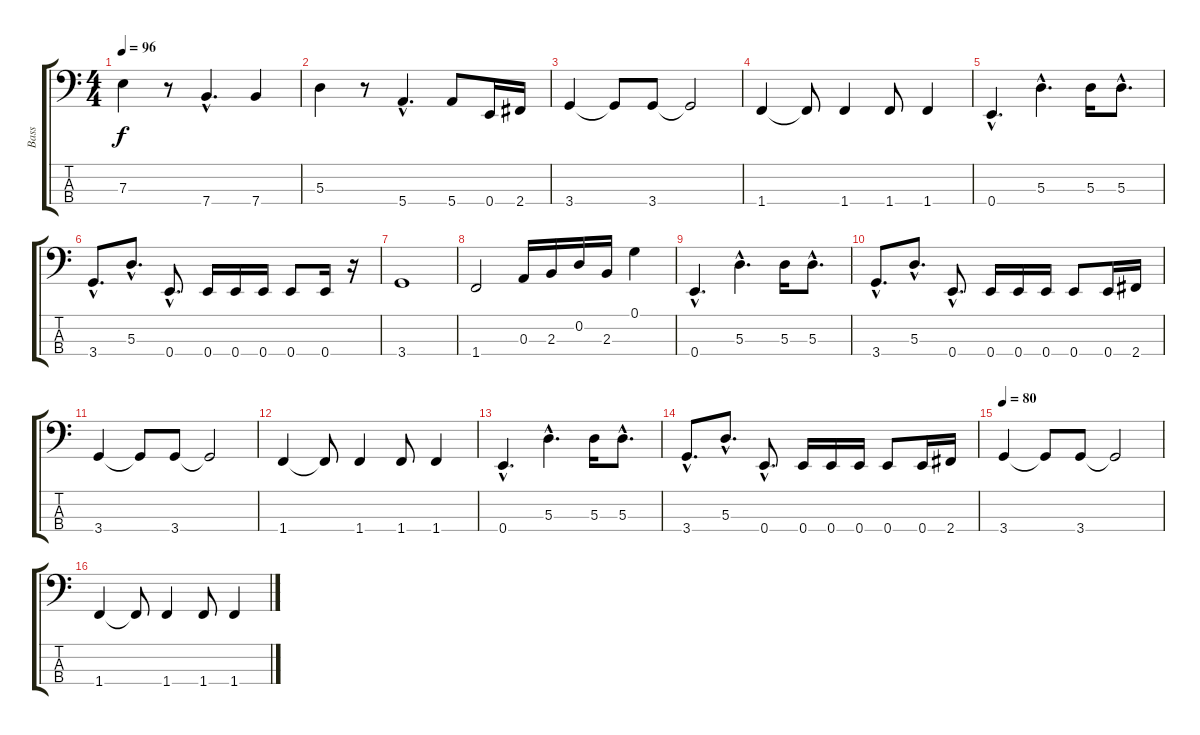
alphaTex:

\track ("Bass" "Bass") {instrument electricbassfinger}
\staff {score tabs}
\tuning (G2 D2 A1 E1) {hide}
\ts (4 4)
\tempo 96
\clef f4
\ks c
7.3.4{dy f} r.8 7.4{hac}.4{d} 7.4.4 |
5.3.4 r.8 5.4{hac}.4{d} 5.4.8 0.4.16 2.4.16 |
3.4.4 3.4{t}.8 3.4.8 3.4{t}.2 |
1.4.4 1.4{t}.8 1.4.4 1.4.8 1.4.4 |
0.4{hac}.4{d} 5.3{hac}.4{d} 5.3.16 5.3{hac}.8{d} |
3.4{hac}.8{d} 5.3{hac}.8{d} 0.4{hac}.8{d} 0.4.16 0.4.16 0.4.16 0.4.8 0.4.16 r.16 |
3.4.1 |
1.4.2 0.3.16 2.3.16 0.2.16 2.3.16 0.1.4 |
0.4{hac}.4{d} 5.3{hac}.4{d} 5.3.16 5.3{hac}.8{d} |
3.4{hac}.8{d} 5.3{hac}.8{d} 0.4{hac}.8{d} 0.4.16 0.4.16 0.4.16 0.4.8 0.4.16 2.4.16 |
3.4.4 3.4{t}.8 3.4.8 3.4{t}.2 |
1.4.4 1.4{t}.8 1.4.4 1.4.8 1.4.4 |
0.4{hac}.4{d} 5.3{hac}.4{d} 5.3.16 5.3{hac}.8{d} |
3.4{hac}.8{d} 5.3{hac}.8{d} 0.4{hac}.8{d} 0.4.16 0.4.16 0.4.16 0.4.8 0.4.16 2.4.16 |
\tempo 80
3.4.4 3.4{t}.8 3.4.8 3.4{t}.2 |
1.4.4 1.4{t}.8 1.4.4 1.4.8 1.4.4
